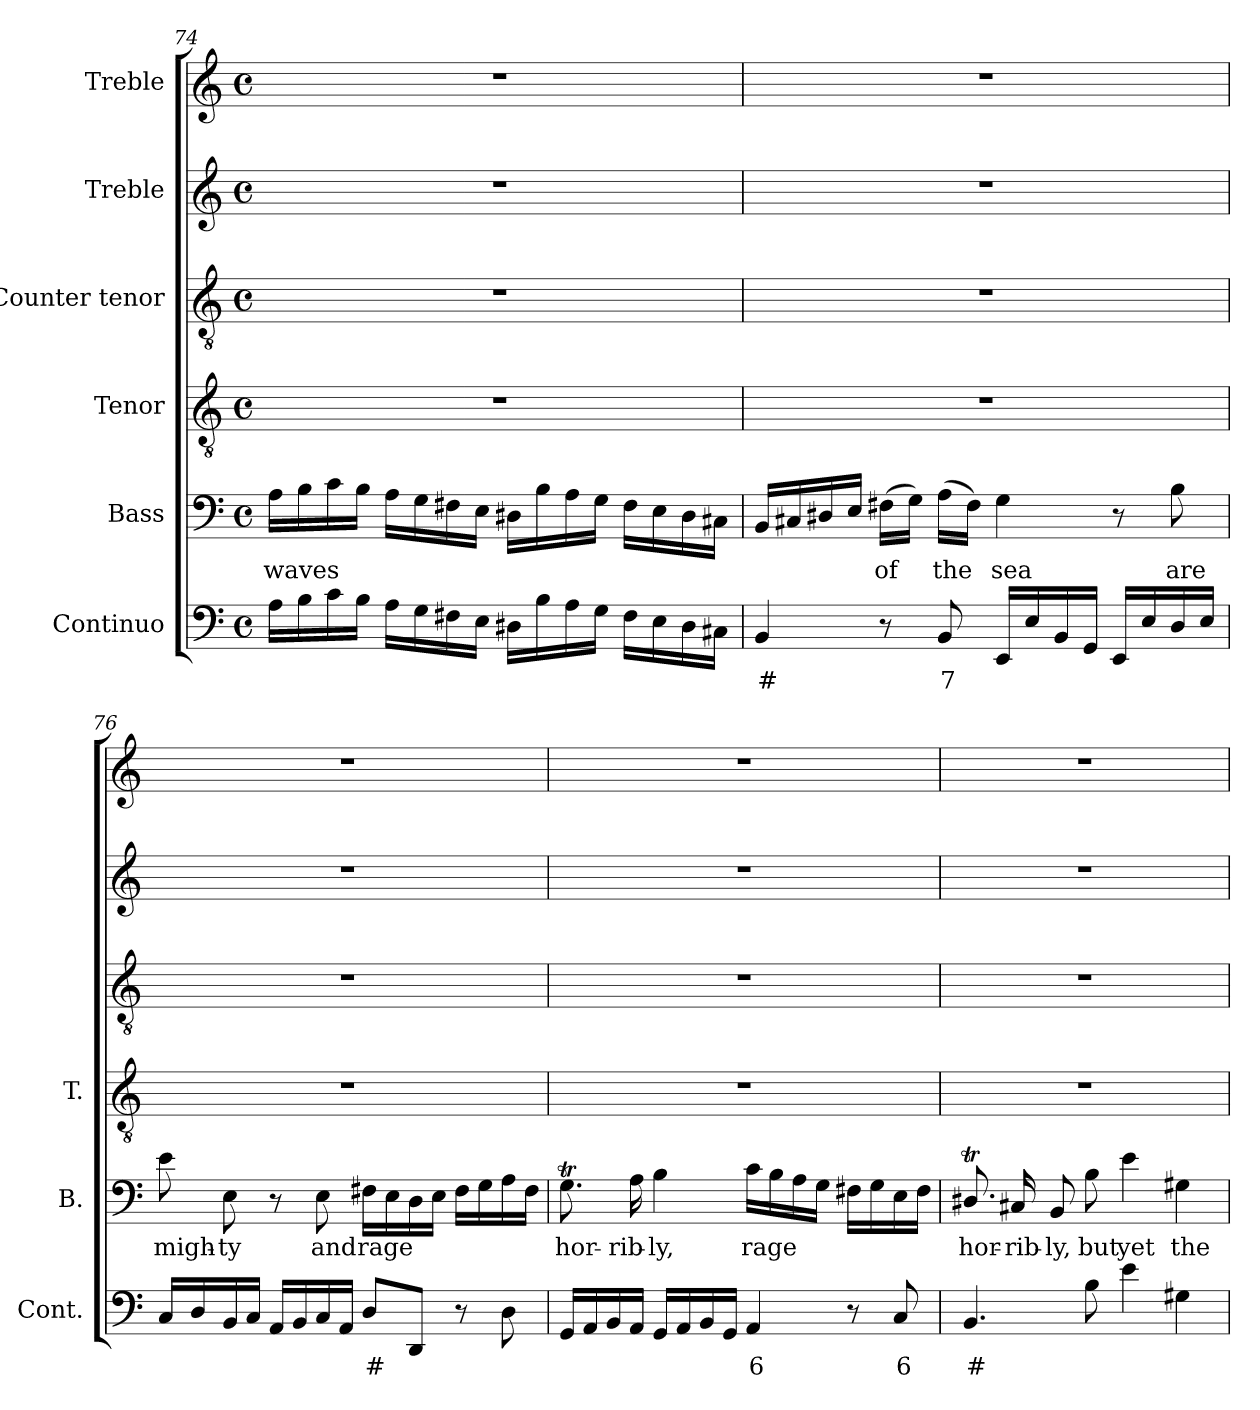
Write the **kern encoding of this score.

**kern	**text	**kern	**text	**kern	**kern	**kern	**kern
*part6	*part6	*part5	*part5	*part4	*part3	*part2	*part1
*staff6	*staff6	*staff5	*staff5	*staff4	*staff3	*staff2	*staff1
*I"Continuo	*	*I"Bass	*	*I"Tenor	*I"Counter tenor	*I"Treble	*I"Treble
*I'Cont.	*	*I'B.	*	*I'T.	*	*	*
!!LO:LB:g=z
*clefF4	*	*clefF4	*	*clefGv2	*clefGv2	*clefG2	*clefG2
*	*	*	*	*ITrd7c12	*ITrd7c12	*	*
*k[]	*	*k[]	*	*k[]	*k[]	*k[]	*k[]
*C:	*	*C:	*	*C:	*C:	*C:	*C:
*M4/4	*	*M4/4	*	*M4/4	*M4/4	*M4/4	*M4/4
*met(c)	*	*met(c)	*	*met(c)	*met(c)	*met(c)	*met(c)
=74	=74	=74	=74	=74	=74	=74	=74
!	!	!	!LO:LY:b:color=#000000	!	!	!	!
16Ai\LL	.	16Ai\LL	waves	1r	1r	1r	1r
16Bi\	.	16Bi\	.	.	.	.	.
16ci\	.	16ci\	.	.	.	.	.
16Bi\JJ	.	16Bi\JJ	.	.	.	.	.
16Ai\LL	.	16Ai\LL	.	.	.	.	.
16Gi\	.	16Gi\	.	.	.	.	.
16F#Xi\	.	16F#Xi\	.	.	.	.	.
16Ei\JJ	.	16Ei\JJ	.	.	.	.	.
16D#Xi\LL	.	16D#Xi\LL	.	.	.	.	.
16Bi\	.	16Bi\	.	.	.	.	.
16Ai\	.	16Ai\	.	.	.	.	.
16Gi\JJ	.	16Gi\JJ	.	.	.	.	.
16F#i\LL	.	16F#i\LL	.	.	.	.	.
16Ei\	.	16Ei\	.	.	.	.	.
16D#i\	.	16D#i\	.	.	.	.	.
16C#Xi\JJ	.	16C#Xi\JJ	.	.	.	.	.
=75	=75	=75	=75	=75	=75	=75	=75
!	!LO:LY:b:color=#000000	!	!	!	!	!	!
4BBi/	#	16BBi/LL	.	1r	1r	1r	1r
.	.	16C#Xi/	.	.	.	.	.
.	.	16D#Xi/	.	.	.	.	.
.	.	16Ei/JJ	.	.	.	.	.
!	!	!	!LO:LY:b:color=#000000	!	!	!	!
8r	.	(16F#Xi\LL	of	.	.	.	.
.	.	16Gi\JJ)	.	.	.	.	.
!	!LO:LY:b:color=#000000	!	!	!	!	!	!
!	!	!	!LO:LY:b:color=#000000	!	!	!	!
8BBi/	7	(16Ai\LL	the	.	.	.	.
.	.	16F#i\JJ)	.	.	.	.	.
!	!	!	!LO:LY:b:color=#000000	!	!	!	!
16EEi/LL	.	4Gi\	sea	.	.	.	.
16Ei/	.	.	.	.	.	.	.
16BBi/	.	.	.	.	.	.	.
16GGi/JJ	.	.	.	.	.	.	.
16EEi/LL	.	8r	.	.	.	.	.
16Ei/	.	.	.	.	.	.	.
!	!	!	!LO:LY:b:color=#000000	!	!	!	!
16Di/	.	8Bi\	are	.	.	.	.
16Ei/JJ	.	.	.	.	.	.	.
=76	=76	=76	=76	=76	=76	=76	=76
!	!	!	!LO:LY:b:color=#000000	!	!	!	!
16Ci/LL	.	8ei\	migh-	1r	1r	1r	1r
16Di/	.	.	.	.	.	.	.
!	!	!	!LO:LY:b:color=#000000	!	!	!	!
16BBi/	.	8Ei\	-ty	.	.	.	.
16Ci/JJ	.	.	.	.	.	.	.
16AAi/LL	.	8r	.	.	.	.	.
16BBi/	.	.	.	.	.	.	.
!	!	!	!LO:LY:b:color=#000000	!	!	!	!
16Ci/	.	8Ei\	and	.	.	.	.
16AAi/JJ	.	.	.	.	.	.	.
!	!LO:LY:b:color=#000000	!	!	!	!	!	!
!	!	!	!LO:LY:b:color=#000000	!	!	!	!
8Di/L	#	16F#Xi\LL	rage	.	.	.	.
.	.	16Ei\	.	.	.	.	.
8DDi/J	.	16Di\	.	.	.	.	.
.	.	16Ei\JJ	.	.	.	.	.
8r	.	16F#i\LL	.	.	.	.	.
.	.	16Gi\	.	.	.	.	.
8Di\	.	16Ai\	.	.	.	.	.
.	.	16F#i\JJ	.	.	.	.	.
!!LO:LB:g=z
=77	=77	=77	=77	=77	=77	=77	=77
!	!	!	!LO:LY:b:color=#000000	!	!	!	!
16GGi/LL	.	8.GTi\	hor-	1r	1r	1r	1r
16AAi/	.	.	.	.	.	.	.
16BBi/	.	.	.	.	.	.	.
!	!	!	!LO:LY:b:color=#000000	!	!	!	!
16AAi/JJ	.	16Ai\	-rib-	.	.	.	.
!	!	!	!LO:LY:b:color=#000000	!	!	!	!
16GGi/LL	.	4Bi\	-ly,	.	.	.	.
16AAi/	.	.	.	.	.	.	.
16BBi/	.	.	.	.	.	.	.
16GGi/JJ	.	.	.	.	.	.	.
!	!LO:LY:b:color=#000000	!	!	!	!	!	!
!	!	!	!LO:LY:b:color=#000000	!	!	!	!
4AAi/	6	16ci\LL	rage	.	.	.	.
.	.	16Bi\	.	.	.	.	.
.	.	16Ai\	.	.	.	.	.
.	.	16Gi\JJ	.	.	.	.	.
8r	.	16F#Xi\LL	.	.	.	.	.
.	.	16Gi\	.	.	.	.	.
!	!LO:LY:b:color=#000000	!	!	!	!	!	!
8Ci/	6	16Ei\	.	.	.	.	.
.	.	16F#i\JJ	.	.	.	.	.
=78	=78	=78	=78	=78	=78	=78	=78
!	!LO:LY:b:color=#000000	!	!	!	!	!	!
!	!	!	!LO:LY:b:color=#000000	!	!	!	!
4.BBi/	#	8.D#Xti/	hor-	1r	1r	1r	1r
!	!	!	!LO:LY:b:color=#000000	!	!	!	!
.	.	16C#Xi/	-rib-	.	.	.	.
!	!	!	!LO:LY:b:color=#000000	!	!	!	!
.	.	8BBi/	-ly,	.	.	.	.
!	!	!	!LO:LY:b:color=#000000	!	!	!	!
8Bi\	.	8Bi\	but	.	.	.	.
!	!	!	!LO:LY:b:color=#000000	!	!	!	!
4ei\	.	4ei\	yet	.	.	.	.
!	!	!	!LO:LY:b:color=#000000	!	!	!	!
4G#Xi\	.	4G#Xi\	the	.	.	.	.
=	=	=	=	=	=	=	=
*-	*-	*-	*-	*-	*-	*-	*-
